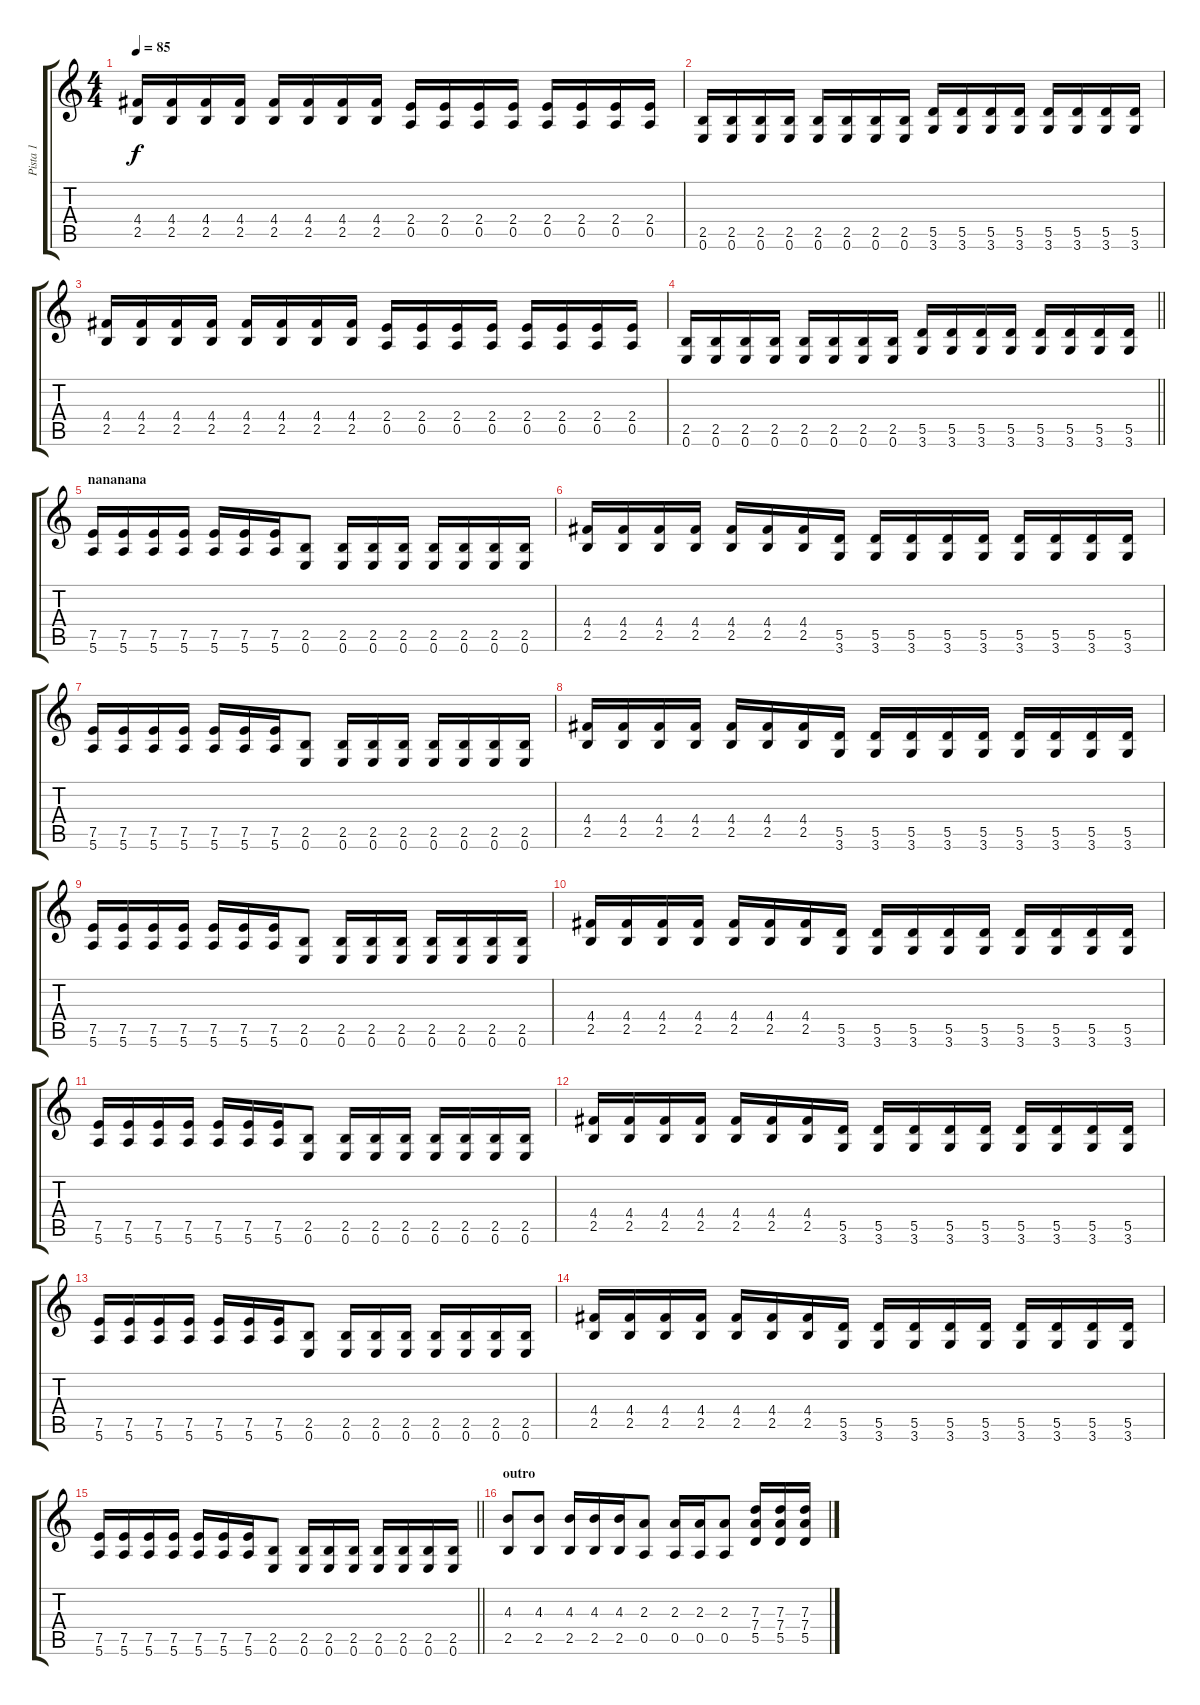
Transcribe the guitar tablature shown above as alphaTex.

\track ("Pista 1" "Pista 1") {instrument overdrivenguitar}
\staff {score tabs}
\tuning (E4 B3 G3 D3 A2 E2) {hide}
\ts (4 4)
\tempo 85
\clef g2
\ks c
(4.4 2.5).16{dy f} (4.4 2.5).16 (4.4 2.5).16 (4.4 2.5).16 (4.4 2.5).16 (4.4 2.5).16 (4.4 2.5).16 (4.4 2.5).16 (2.4 0.5).16 (2.4 0.5).16 (2.4 0.5).16 (2.4 0.5).16 (2.4 0.5).16 (2.4 0.5).16 (2.4 0.5).16 (2.4 0.5).16 |
(2.5 0.6).16 (2.5 0.6).16 (2.5 0.6).16 (2.5 0.6).16 (2.5 0.6).16 (2.5 0.6).16 (2.5 0.6).16 (2.5 0.6).16 (5.5 3.6).16 (5.5 3.6).16 (5.5 3.6).16 (5.5 3.6).16 (5.5 3.6).16 (5.5 3.6).16 (5.5 3.6).16 (5.5 3.6).16 |
(4.4 2.5).16 (4.4 2.5).16 (4.4 2.5).16 (4.4 2.5).16 (4.4 2.5).16 (4.4 2.5).16 (4.4 2.5).16 (4.4 2.5).16 (2.4 0.5).16 (2.4 0.5).16 (2.4 0.5).16 (2.4 0.5).16 (2.4 0.5).16 (2.4 0.5).16 (2.4 0.5).16 (2.4 0.5).16 |
\barLineRight lightlight
(2.5 0.6).16 (2.5 0.6).16 (2.5 0.6).16 (2.5 0.6).16 (2.5 0.6).16 (2.5 0.6).16 (2.5 0.6).16 (2.5 0.6).16 (5.5 3.6).16 (5.5 3.6).16 (5.5 3.6).16 (5.5 3.6).16 (5.5 3.6).16 (5.5 3.6).16 (5.5 3.6).16 (5.5 3.6).16 |
\section ("" "nananana")
(7.5 5.6).16 (7.5 5.6).16 (7.5 5.6).16 (7.5 5.6).16 (7.5 5.6).16 (7.5 5.6).16 (7.5 5.6).16 (2.5 0.6).8 (2.5 0.6).16 (2.5 0.6).16 (2.5 0.6).16 (2.5 0.6).16 (2.5 0.6).16 (2.5 0.6).16 (2.5 0.6).16 |
(4.4 2.5).16 (4.4 2.5).16 (4.4 2.5).16 (4.4 2.5).16 (4.4 2.5).16 (4.4 2.5).16 (4.4 2.5).16 (5.5 3.6).16 (5.5 3.6).16 (5.5 3.6).16 (5.5 3.6).16 (5.5 3.6).16 (5.5 3.6).16 (5.5 3.6).16 (5.5 3.6).16 (5.5 3.6).16 |
(7.5 5.6).16 (7.5 5.6).16 (7.5 5.6).16 (7.5 5.6).16 (7.5 5.6).16 (7.5 5.6).16 (7.5 5.6).16 (2.5 0.6).8 (2.5 0.6).16 (2.5 0.6).16 (2.5 0.6).16 (2.5 0.6).16 (2.5 0.6).16 (2.5 0.6).16 (2.5 0.6).16 |
(4.4 2.5).16 (4.4 2.5).16 (4.4 2.5).16 (4.4 2.5).16 (4.4 2.5).16 (4.4 2.5).16 (4.4 2.5).16 (5.5 3.6).16 (5.5 3.6).16 (5.5 3.6).16 (5.5 3.6).16 (5.5 3.6).16 (5.5 3.6).16 (5.5 3.6).16 (5.5 3.6).16 (5.5 3.6).16 |
(7.5 5.6).16 (7.5 5.6).16 (7.5 5.6).16 (7.5 5.6).16 (7.5 5.6).16 (7.5 5.6).16 (7.5 5.6).16 (2.5 0.6).8 (2.5 0.6).16 (2.5 0.6).16 (2.5 0.6).16 (2.5 0.6).16 (2.5 0.6).16 (2.5 0.6).16 (2.5 0.6).16 |
(4.4 2.5).16 (4.4 2.5).16 (4.4 2.5).16 (4.4 2.5).16 (4.4 2.5).16 (4.4 2.5).16 (4.4 2.5).16 (5.5 3.6).16 (5.5 3.6).16 (5.5 3.6).16 (5.5 3.6).16 (5.5 3.6).16 (5.5 3.6).16 (5.5 3.6).16 (5.5 3.6).16 (5.5 3.6).16 |
(7.5 5.6).16 (7.5 5.6).16 (7.5 5.6).16 (7.5 5.6).16 (7.5 5.6).16 (7.5 5.6).16 (7.5 5.6).16 (2.5 0.6).8 (2.5 0.6).16 (2.5 0.6).16 (2.5 0.6).16 (2.5 0.6).16 (2.5 0.6).16 (2.5 0.6).16 (2.5 0.6).16 |
(4.4 2.5).16 (4.4 2.5).16 (4.4 2.5).16 (4.4 2.5).16 (4.4 2.5).16 (4.4 2.5).16 (4.4 2.5).16 (5.5 3.6).16 (5.5 3.6).16 (5.5 3.6).16 (5.5 3.6).16 (5.5 3.6).16 (5.5 3.6).16 (5.5 3.6).16 (5.5 3.6).16 (5.5 3.6).16 |
(7.5 5.6).16 (7.5 5.6).16 (7.5 5.6).16 (7.5 5.6).16 (7.5 5.6).16 (7.5 5.6).16 (7.5 5.6).16 (2.5 0.6).8 (2.5 0.6).16 (2.5 0.6).16 (2.5 0.6).16 (2.5 0.6).16 (2.5 0.6).16 (2.5 0.6).16 (2.5 0.6).16 |
(4.4 2.5).16 (4.4 2.5).16 (4.4 2.5).16 (4.4 2.5).16 (4.4 2.5).16 (4.4 2.5).16 (4.4 2.5).16 (5.5 3.6).16 (5.5 3.6).16 (5.5 3.6).16 (5.5 3.6).16 (5.5 3.6).16 (5.5 3.6).16 (5.5 3.6).16 (5.5 3.6).16 (5.5 3.6).16 |
\barLineRight lightlight
(7.5 5.6).16 (7.5 5.6).16 (7.5 5.6).16 (7.5 5.6).16 (7.5 5.6).16 (7.5 5.6).16 (7.5 5.6).16 (2.5 0.6).8 (2.5 0.6).16 (2.5 0.6).16 (2.5 0.6).16 (2.5 0.6).16 (2.5 0.6).16 (2.5 0.6).16 (2.5 0.6).16 |
\section ("" "outro")
(4.3 2.5).8 (4.3 2.5).8 (4.3 2.5).16 (4.3 2.5).16 (4.3 2.5).16 (2.3 0.5).8 (2.3 0.5).16 (2.3 0.5).16 (2.3 0.5).8 (7.3 7.4 5.5).16 (7.3 7.4 5.5).16 (7.3 7.4 5.5).16
